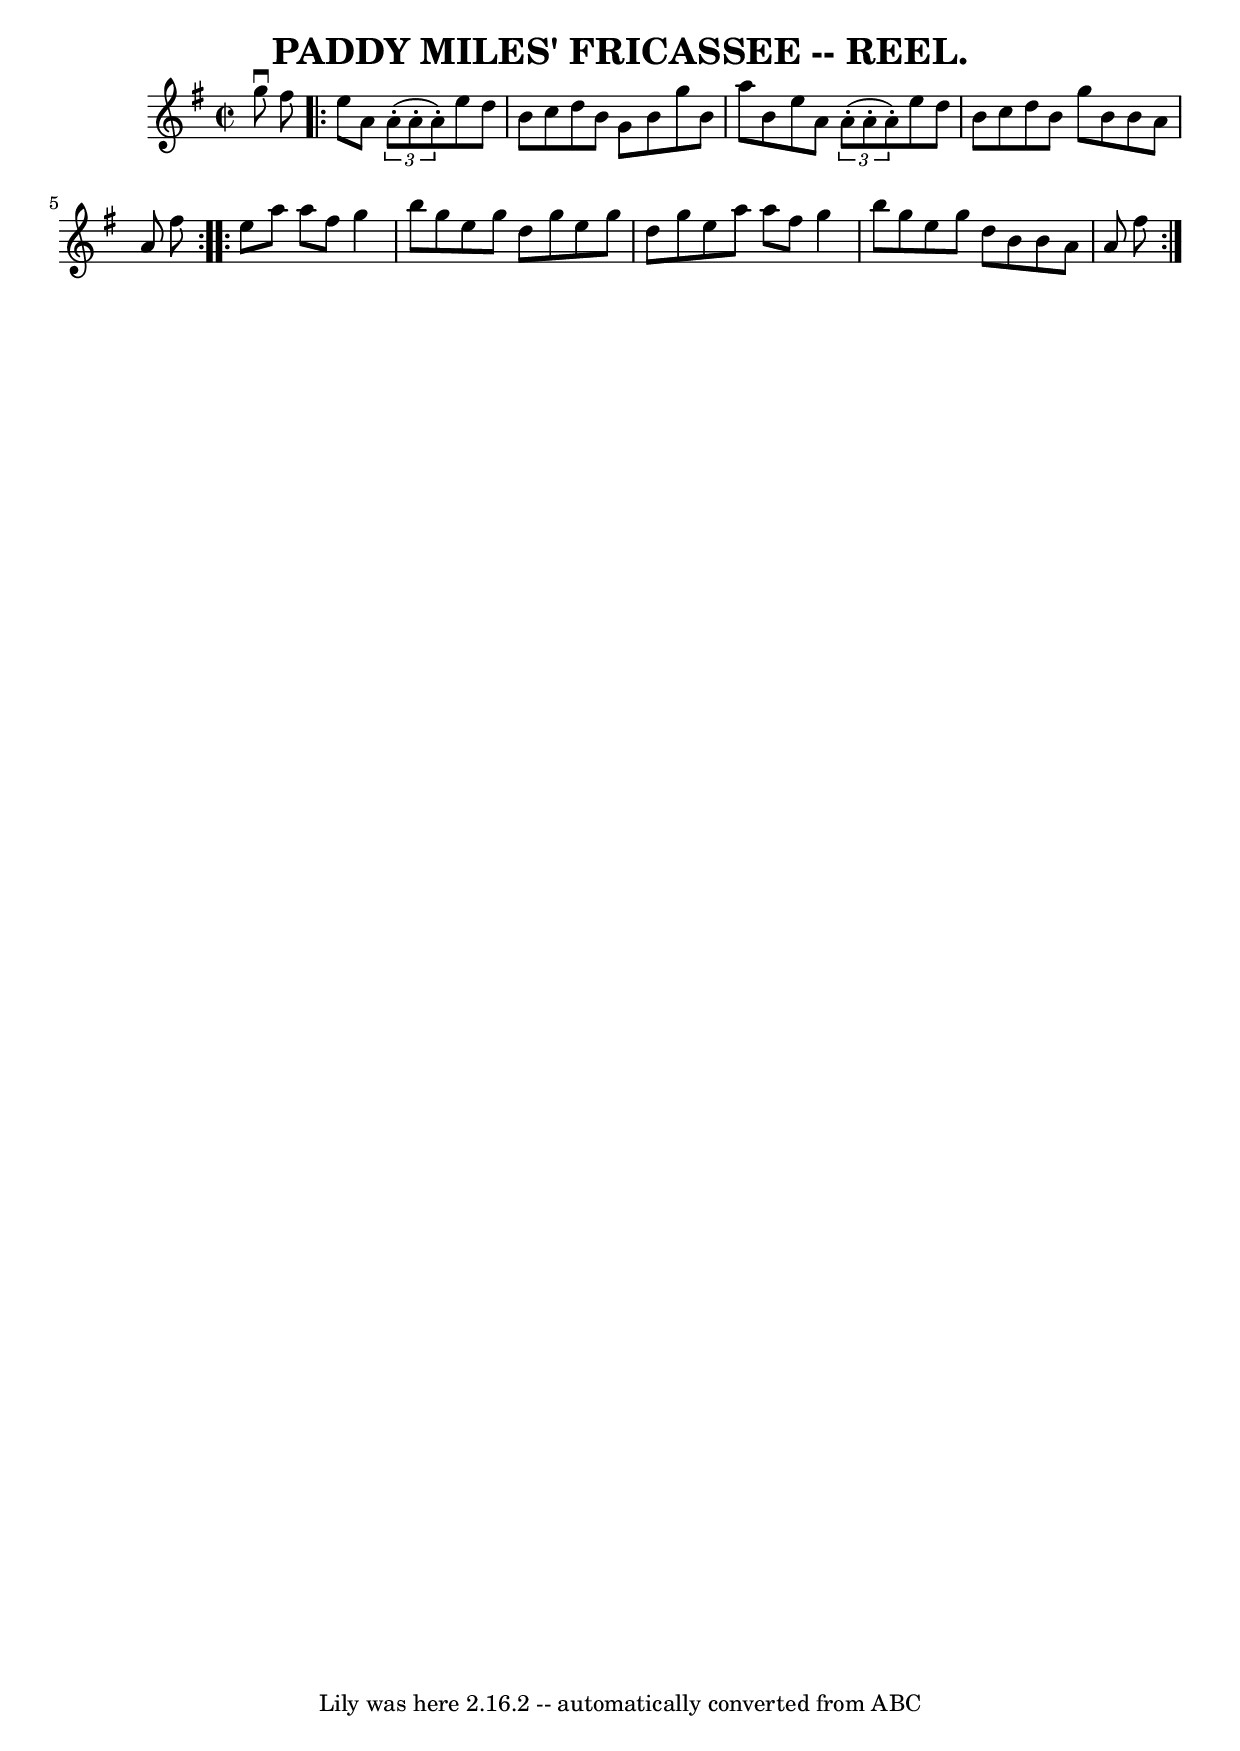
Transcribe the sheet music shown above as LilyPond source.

\version "2.16.2"
\include "Mammoth.ily"
\header {
  crossRefNumber = "7"
  footnotes = ""
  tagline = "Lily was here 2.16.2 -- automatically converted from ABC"
  title = "PADDY MILES' FRICASSEE -- REEL."

}
voicedefault =  {


  \override Staff.TimeSignature #'style = #'C
  \time 2/2 
  \key g \major
 g''8^\downbow fis''8  
  \repeat volta 2 {
    e''8    
    a'8    \times 2/3 { a'8 (-. a'8 -. a'8 -.) 
		      } e''8 d''8 b'8    
    c''8  |
    d''8 b'8 g'8 b'8 g''8 b'8 a''8 b'8  
    |
    e''8 a'8    \times 2/3 { a'8 (-. a'8 -. a'8 -.) 
			   } e''8  
    d''8 b'8 c''8  |
    d''8 b'8 g''8 b'8 b'8 a'8    
    a'8 fis''8  
  }     
  \repeat volta 2 {
    e''8 a''8 a''8 fis''8 g''4 
    b''8 g''8  |
    e''8 g''8 d''8 g''8 e''8 g''8    
    d''8 g''8  |
    e''8 a''8 a''8 fis''8 g''4 b''8 g''8 
    |
    e''8 g''8 d''8 b'8 b'8 a'8 a'8 fis''8  
  }   

}

\score{
  <<

    \context Staff="default"
    {
      \voicedefault 
      
    }

  >>
  \layout {
    
  }
  \midi {
  }

}
